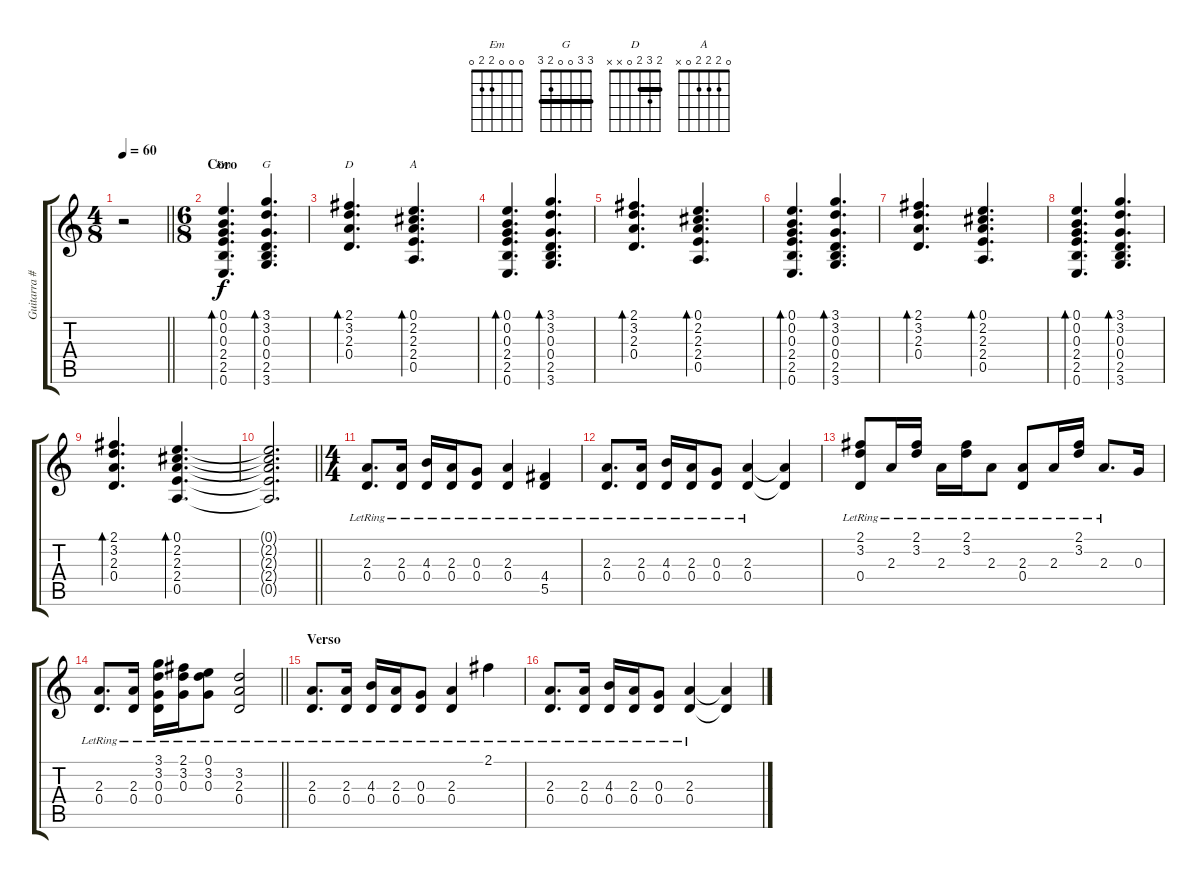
\track ("Guitarra #1(Henry)" "Guitarra #") {instrument acousticguitarsteel}
\staff {score tabs}
\tuning (E4 B3 G3 D3 A2 E2) {hide}
\chord ("Em" 0 0 0 2 2 0)
\chord ("G" 3 3 0 0 2 3) {barre 3}
\chord ("D" 2 3 2 0 x x) {barre 2}
\chord ("A" 0 2 2 2 0 x)
\ts (4 8)
\section ("" "")
\tempo 60
\clef g2
\barLineRight lightlight
\ks c
r.2{dy f} |
\ts (6 8)
\section ("" "Coro")
(0.1 0.2 0.3 2.4 2.5 0.6).4{d bd 30 ch "Em"} (3.1 3.2 0.3 0.4 2.5 3.6).4{d bd 30 ch "G"} |
(2.1 3.2 2.3 0.4).4{d bd 30 ch "D"} (0.1 2.2 2.3 2.4 0.5).4{d bd 30 ch "A"} |
(0.1 0.2 0.3 2.4 2.5 0.6).4{d bd 30} (3.1 3.2 0.3 0.4 2.5 3.6).4{d bd 30} |
(2.1 3.2 2.3 0.4).4{d bd 30} (0.1 2.2 2.3 2.4 0.5).4{d bd 30} |
(0.1 0.2 0.3 2.4 2.5 0.6).4{d bd 30} (3.1 3.2 0.3 0.4 2.5 3.6).4{d bd 30} |
(2.1 3.2 2.3 0.4).4{d bd 30} (0.1 2.2 2.3 2.4 0.5).4{d bd 30} |
(0.1 0.2 0.3 2.4 2.5 0.6).4{d bd 30} (3.1 3.2 0.3 0.4 2.5 3.6).4{d bd 30} |
(2.1 3.2 2.3 0.4).4{d bd 30} (0.1 2.2 2.3 2.4 0.5).4{d bd 30} |
\barLineRight lightlight
(0.1{t} 2.2{t} 2.3{t} 2.4{t} 0.5{t}).2{d} |
\ts (4 4)
\section ("" "")
(2.3{lr} 0.4{lr}).8{d} (2.3{lr} 0.4{lr}).16 (4.3{lr} 0.4{lr}).16 (2.3{lr} 0.4{lr}).16 (0.3{lr} 0.4{lr}).8 (2.3{lr} 0.4{lr}).4 (4.4{lr} 5.5{lr}).4 |
(2.3{lr} 0.4{lr}).8{d} (2.3{lr} 0.4{lr}).16 (4.3{lr} 0.4{lr}).16 (2.3{lr} 0.4{lr}).16 (0.3{lr} 0.4{lr}).8 (2.3{lr} 0.4{lr}).4 (2.3{t} 0.4{t}).4 |
(2.1{lr} 3.2{lr} 0.4{lr}).8 2.3{lr}.16 (2.1{lr} 3.2{lr}).16 2.3{lr}.16 (2.1{lr} 3.2{lr}).16 2.3{lr}.8 (2.3{lr} 0.4{lr}).8 2.3{lr}.16 (2.1{lr} 3.2{lr}).16 2.3{lr}.8{d} 0.3.16 |
\barLineRight lightlight
(2.3{lr} 0.4{lr}).8{d} (2.3{lr} 0.4{lr}).16 (3.1{lr} 3.2{lr} 0.3{lr} 0.4{lr}).16 (2.1{lr} 3.2{lr} 0.3{lr}).16 (0.1{lr} 3.2{lr} 0.3{lr}).8 (3.2{lr} 2.3{lr} 0.4{lr}).2 |
\section ("" "Verso")
(2.3{lr} 0.4{lr}).8{d} (2.3{lr} 0.4{lr}).16 (4.3{lr} 0.4{lr}).16 (2.3{lr} 0.4{lr}).16 (0.3{lr} 0.4{lr}).8 (2.3{lr} 0.4{lr}).4 2.1{lr}.4 |
(2.3{lr} 0.4{lr}).8{d} (2.3{lr} 0.4{lr}).16 (4.3{lr} 0.4{lr}).16 (2.3{lr} 0.4{lr}).16 (0.3{lr} 0.4{lr}).8 (2.3{lr} 0.4{lr}).4 (2.3{t} 0.4{t}).4
